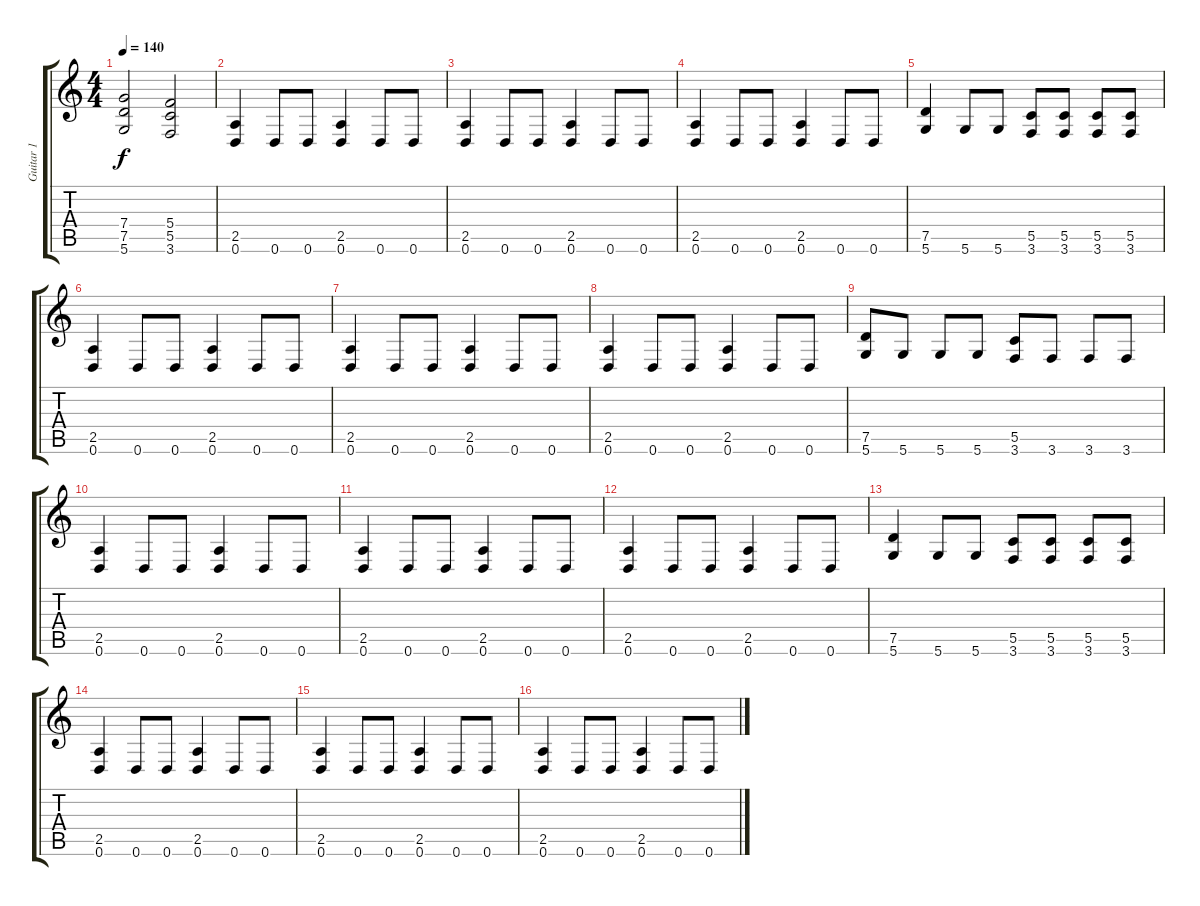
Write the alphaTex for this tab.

\track ("Guitar 1" "Guitar 1") {instrument distortionguitar}
\staff {score tabs}
\tuning (D4 A3 F3 C3 G2 D2) {hide}
\ts (4 4)
\tempo 140
\clef g2
\ks c
(7.4 7.5 5.6).2{dy f} (5.4 5.5 3.6).2 |
(2.5 0.6).4 0.6.8 0.6.8 (2.5 0.6).4 0.6.8 0.6.8 |
(2.5 0.6).4 0.6.8 0.6.8 (2.5 0.6).4 0.6.8 0.6.8 |
(2.5 0.6).4 0.6.8 0.6.8 (2.5 0.6).4 0.6.8 0.6.8 |
(7.5 5.6).4 5.6.8 5.6.8 (5.5 3.6).8 (5.5 3.6).8 (5.5 3.6).8 (5.5 3.6).8 |
(2.5 0.6).4 0.6.8 0.6.8 (2.5 0.6).4 0.6.8 0.6.8 |
(2.5 0.6).4 0.6.8 0.6.8 (2.5 0.6).4 0.6.8 0.6.8 |
(2.5 0.6).4 0.6.8 0.6.8 (2.5 0.6).4 0.6.8 0.6.8 |
(7.5 5.6).8 5.6.8 5.6.8 5.6.8 (5.5 3.6).8 3.6.8 3.6.8 3.6.8 |
(2.5 0.6).4 0.6.8 0.6.8 (2.5 0.6).4 0.6.8 0.6.8 |
(2.5 0.6).4 0.6.8 0.6.8 (2.5 0.6).4 0.6.8 0.6.8 |
(2.5 0.6).4 0.6.8 0.6.8 (2.5 0.6).4 0.6.8 0.6.8 |
(7.5 5.6).4 5.6.8 5.6.8 (5.5 3.6).8 (5.5 3.6).8 (5.5 3.6).8 (5.5 3.6).8 |
(2.5 0.6).4 0.6.8 0.6.8 (2.5 0.6).4 0.6.8 0.6.8 |
(2.5 0.6).4 0.6.8 0.6.8 (2.5 0.6).4 0.6.8 0.6.8 |
(2.5 0.6).4 0.6.8 0.6.8 (2.5 0.6).4 0.6.8 0.6.8
